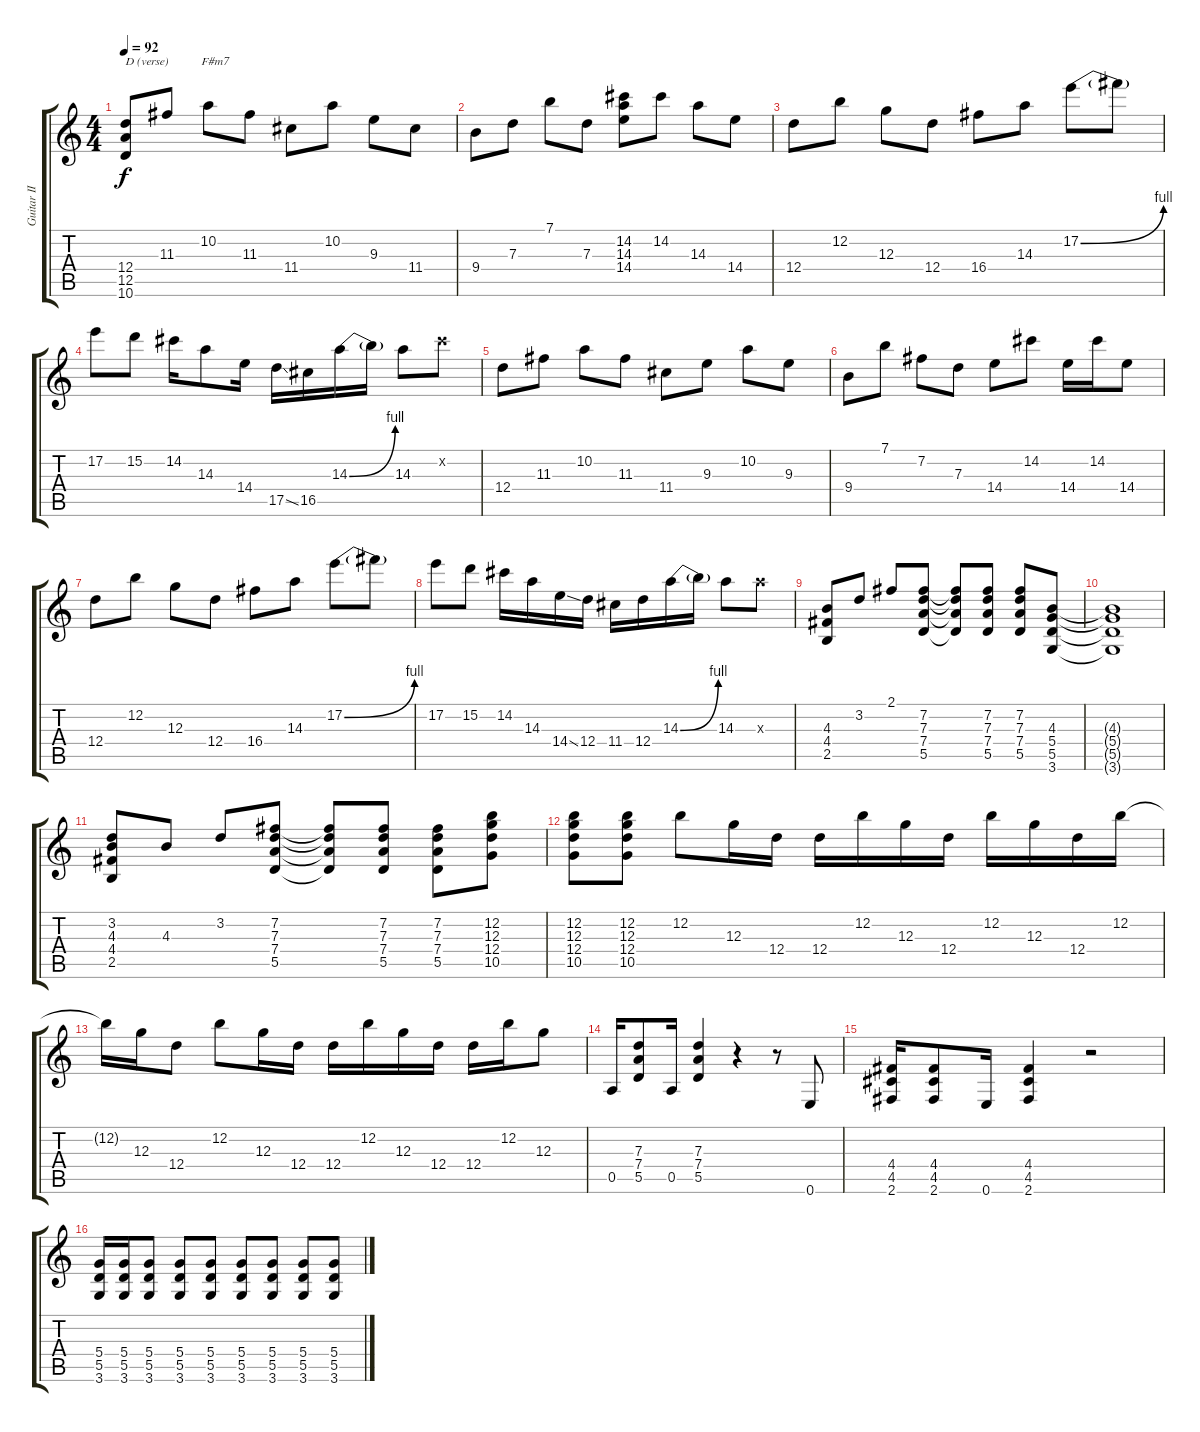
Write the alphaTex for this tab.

\track ("Guitar II" "Guitar II") {instrument overdrivenguitar}
\staff {score tabs}
\tuning (E4 B3 G3 D3 A2 E2) {hide}
\ts (4 4)
\tempo 92
\clef g2
\ks c
(12.4 12.5 10.6).8{txt "D (verse)           F#m7" dy f} 11.3.8 10.2.8 11.3.8 11.4.8 10.2.8 9.3.8 11.4.8 |
9.4.8 7.3.8 7.1.8 7.3.8 (14.2 14.3 14.4).8 14.2.8 14.3.8 14.4.8 |
12.4.8 12.2.8 12.3.8 12.4.8 16.4.8 14.3.8 17.2{be (bend 0 0 60 4)}.8 17.2{t}.8 |
17.2.8 15.2.8 14.2.16 14.3.8 14.4.16 17.5{ss}.16 16.5.16 14.3{be (bend 0 0 60 4)}.16 14.3{t}.16 14.3.8 14.2{x}.8 |
12.4.8 11.3.8 10.2.8 11.3.8 11.4.8 9.3.8 10.2.8 9.3.8 |
9.4.8 7.1.8 7.2.8 7.3.8 14.4.8 14.2.8 14.4.16 14.2.16 14.4.8 |
12.4.8 12.2.8 12.3.8 12.4.8 16.4.8 14.3.8 17.2{be (bend 0 0 60 4)}.8 17.2{t}.8 |
17.2.8 15.2.8 14.2.16 14.3.16 14.4{ss}.16 12.4.16 11.4.16 12.4.16 14.3{be (bend 0 0 60 4)}.16 14.3{t}.16 14.3.8 14.3{x}.8 |
(4.3 4.4 2.5).8 3.2.8 2.1.8 (7.2 7.3 7.4 5.5).8 (7.2{t} 7.3{t} 7.4{t} 5.5{t}).8 (7.2 7.3 7.4 5.5).8 (7.2 7.3 7.4 5.5).8 (4.3 5.4 5.5 3.6).8 |
(4.3{t} 5.4{t} 5.5{t} 3.6{t}).1 |
(3.2 4.3 4.4 2.5).8 4.3.8 3.2.8 (7.2 7.3 7.4 5.5).8 (7.2{t} 7.3{t} 7.4{t} 5.5{t}).8 (7.2 7.3 7.4 5.5).8 (7.2 7.3 7.4 5.5).8 (12.2 12.3 12.4 10.5).8 |
(12.2 12.3 12.4 10.5).8 (12.2 12.3 12.4 10.5).8 12.2.8 12.3.16 12.4.16 12.4.16 12.2.16 12.3.16 12.4.16 12.2.16 12.3.16 12.4.16 12.2.16 |
12.2{t}.16 12.3.16 12.4.8 12.2.8 12.3.16 12.4.16 12.4.16 12.2.16 12.3.16 12.4.16 12.4.16 12.2.16 12.3.8 |
0.5.16 (7.3 7.4 5.5).8 0.5.16 (7.3 7.4 5.5).4 r.4 r.8 0.6.8 |
(4.4 4.5 2.6).16 (4.4 4.5 2.6).8 0.6.16 (4.4 4.5 2.6).4 r.2 |
(5.4 5.5 3.6).16 (5.4 5.5 3.6).16 (5.4 5.5 3.6).8 (5.4 5.5 3.6).8 (5.4 5.5 3.6).8 (5.4 5.5 3.6).8 (5.4 5.5 3.6).8 (5.4 5.5 3.6).8 (5.4 5.5 3.6).8
